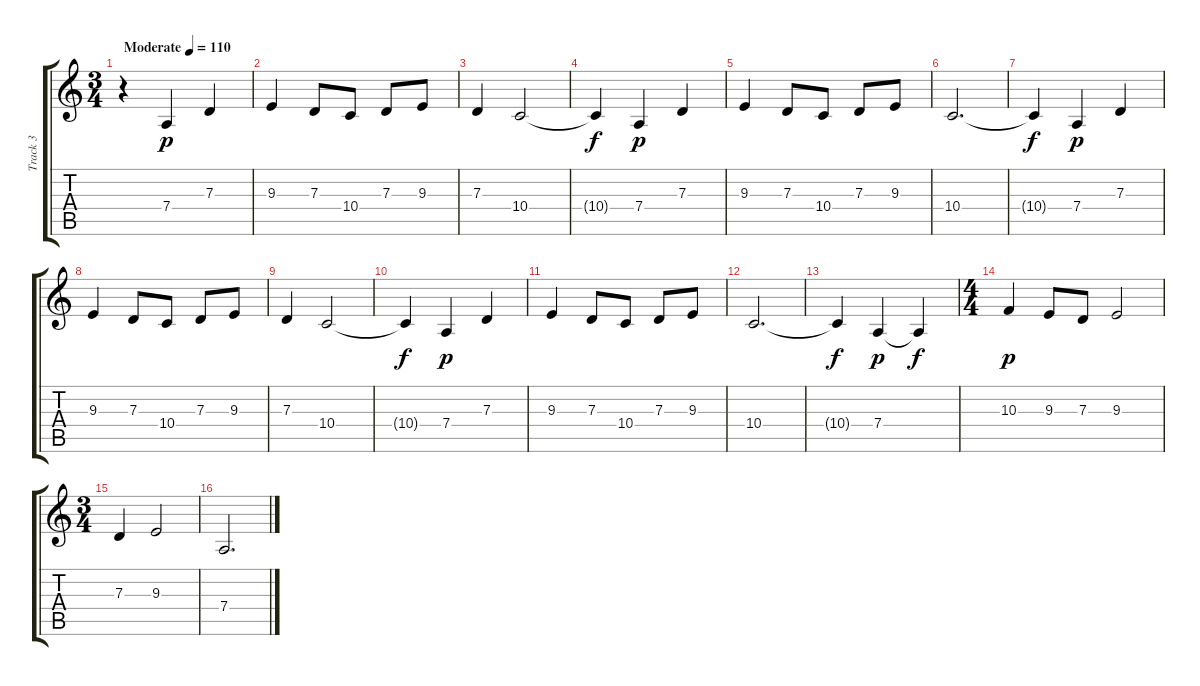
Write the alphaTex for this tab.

\track ("Track 3" "Track 3") {instrument stringensemble1}
\staff {score tabs}
\tuning (E4 B3 G3 D3 A2 E2) {hide}
\ts (3 4)
\tempo (110 "Moderate")
\clef g2
\ks c
r.4{dy p instrument stringensemble1} 7.4.4 7.3.4 |
9.3.4 7.3.8 10.4.8 7.3.8 9.3.8 |
7.3.4 10.4.2 |
10.4{t}.4{dy f} 7.4.4{dy p} 7.3.4 |
9.3.4 7.3.8 10.4.8 7.3.8 9.3.8 |
10.4.2{d} |
10.4{t}.4{dy f} 7.4.4{dy p} 7.3.4 |
9.3.4 7.3.8 10.4.8 7.3.8 9.3.8 |
7.3.4 10.4.2 |
10.4{t}.4{dy f} 7.4.4{dy p} 7.3.4 |
9.3.4 7.3.8 10.4.8 7.3.8 9.3.8 |
10.4.2{d} |
10.4{t}.4{dy f} 7.4.4{dy p} 7.4{t}.4{dy f} |
\ts (4 4)
10.3.4{dy p} 9.3.8 7.3.8 9.3.2 |
\ts (3 4)
7.3.4 9.3.2 |
7.4.2{d}
